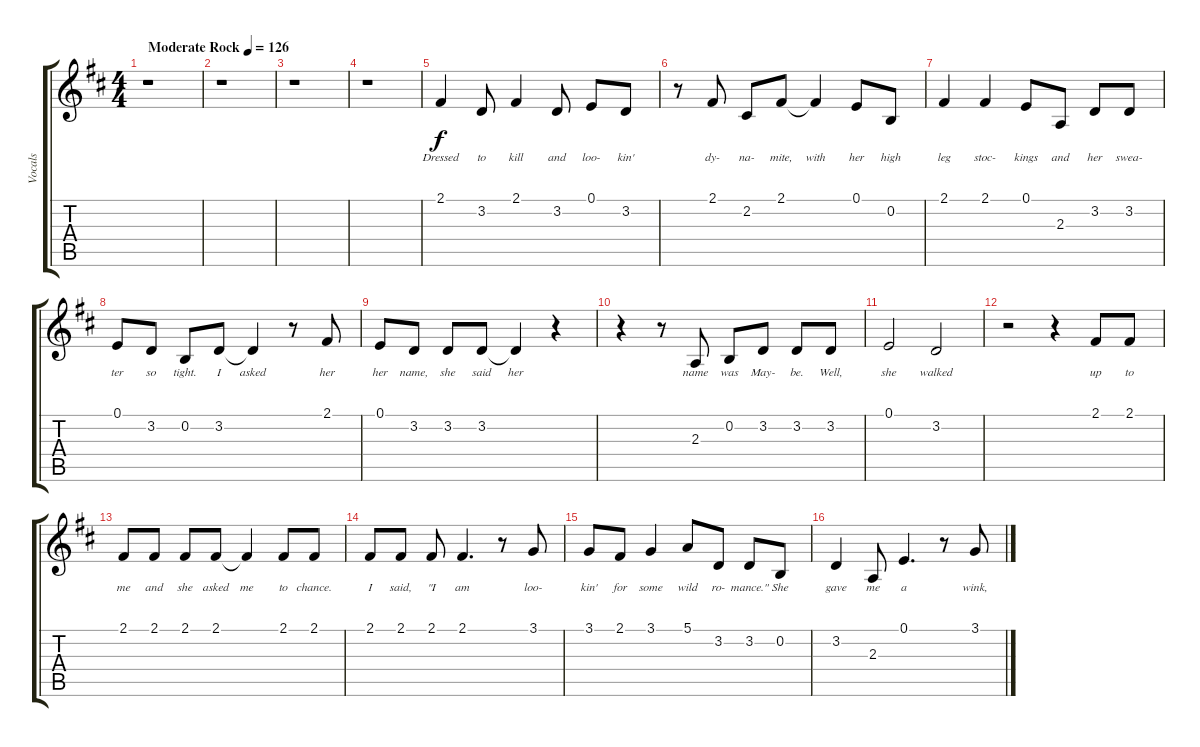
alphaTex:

\track ("Vocals" "Vocals") {instrument englishhorn}
\staff {score tabs}
\tuning (E4 B3 G3 D3 A2 E2) {hide}
\ts (4 4)
\tempo (126 "Moderate Rock")
\clef g2
\ks d
r.1{dy f instrument englishhorn} |
r.1 |
r.1 |
r.1 |
2.1.4{lyrics (0 "Dressed") lyrics (1 "") lyrics (2 "") lyrics (3 "") lyrics (4 "")} 3.2.8{lyrics (0 "to") lyrics (1 "") lyrics (2 "") lyrics (3 "") lyrics (4 "")} 2.1.4{lyrics (0 "kill") lyrics (1 "") lyrics (2 "") lyrics (3 "") lyrics (4 "")} 3.2.8{lyrics (0 "and") lyrics (1 "") lyrics (2 "") lyrics (3 "") lyrics (4 "")} 0.1.8{lyrics (0 "loo-") lyrics (1 "") lyrics (2 "") lyrics (3 "") lyrics (4 "")} 3.2.8{lyrics (0 "kin'") lyrics (1 "") lyrics (2 "") lyrics (3 "") lyrics (4 "")} |
r.8 2.1.8{lyrics (0 "dy-") lyrics (1 "") lyrics (2 "") lyrics (3 "") lyrics (4 "")} 2.2.8{lyrics (0 "na-") lyrics (1 "") lyrics (2 "") lyrics (3 "") lyrics (4 "")} 2.1.8{lyrics (0 "mite,") lyrics (1 "") lyrics (2 "") lyrics (3 "") lyrics (4 "")} 2.1{t}.4{lyrics (0 "with") lyrics (1 "") lyrics (2 "") lyrics (3 "") lyrics (4 "")} 0.1.8{lyrics (0 "her") lyrics (1 "") lyrics (2 "") lyrics (3 "") lyrics (4 "")} 0.2.8{lyrics (0 "high") lyrics (1 "") lyrics (2 "") lyrics (3 "") lyrics (4 "")} |
2.1.4{lyrics (0 "leg") lyrics (1 "") lyrics (2 "") lyrics (3 "") lyrics (4 "")} 2.1.4{lyrics (0 "stoc-") lyrics (1 "") lyrics (2 "") lyrics (3 "") lyrics (4 "")} 0.1.8{lyrics (0 "kings") lyrics (1 "") lyrics (2 "") lyrics (3 "") lyrics (4 "")} 2.3.8{lyrics (0 "and") lyrics (1 "") lyrics (2 "") lyrics (3 "") lyrics (4 "")} 3.2.8{lyrics (0 "her") lyrics (1 "") lyrics (2 "") lyrics (3 "") lyrics (4 "")} 3.2.8{lyrics (0 "swea-") lyrics (1 "") lyrics (2 "") lyrics (3 "") lyrics (4 "")} |
0.1.8{lyrics (0 "ter") lyrics (1 "") lyrics (2 "") lyrics (3 "") lyrics (4 "")} 3.2.8{lyrics (0 "so") lyrics (1 "") lyrics (2 "") lyrics (3 "") lyrics (4 "")} 0.2.8{lyrics (0 "tight.") lyrics (1 "") lyrics (2 "") lyrics (3 "") lyrics (4 "")} 3.2.8{lyrics (0 "I") lyrics (1 "") lyrics (2 "") lyrics (3 "") lyrics (4 "")} 3.2{t}.4{lyrics (0 "asked") lyrics (1 "") lyrics (2 "") lyrics (3 "") lyrics (4 "")} r.8 2.1.8{lyrics (0 "her") lyrics (1 "") lyrics (2 "") lyrics (3 "") lyrics (4 "")} |
0.1.8{lyrics (0 "her") lyrics (1 "") lyrics (2 "") lyrics (3 "") lyrics (4 "")} 3.2.8{lyrics (0 "name,") lyrics (1 "") lyrics (2 "") lyrics (3 "") lyrics (4 "")} 3.2.8{lyrics (0 "she") lyrics (1 "") lyrics (2 "") lyrics (3 "") lyrics (4 "")} 3.2.8{lyrics (0 "said") lyrics (1 "") lyrics (2 "") lyrics (3 "") lyrics (4 "")} 3.2{t}.4{lyrics (0 "her") lyrics (1 "") lyrics (2 "") lyrics (3 "") lyrics (4 "")} r.4 |
r.4 r.8 2.3.8{lyrics (0 "name") lyrics (1 "") lyrics (2 "") lyrics (3 "") lyrics (4 "")} 0.2.8{lyrics (0 "was") lyrics (1 "") lyrics (2 "") lyrics (3 "") lyrics (4 "")} 3.2.8{lyrics (0 "May-") lyrics (1 "") lyrics (2 "") lyrics (3 "") lyrics (4 "")} 3.2.8{lyrics (0 "be.") lyrics (1 "") lyrics (2 "") lyrics (3 "") lyrics (4 "")} 3.2.8{lyrics (0 "Well,") lyrics (1 "") lyrics (2 "") lyrics (3 "") lyrics (4 "")} |
0.1.2{lyrics (0 "she") lyrics (1 "") lyrics (2 "") lyrics (3 "") lyrics (4 "")} 3.2.2{lyrics (0 "walked") lyrics (1 "") lyrics (2 "") lyrics (3 "") lyrics (4 "")} |
r.2 r.4 2.1.8{lyrics (0 "up") lyrics (1 "") lyrics (2 "") lyrics (3 "") lyrics (4 "")} 2.1.8{lyrics (0 "to") lyrics (1 "") lyrics (2 "") lyrics (3 "") lyrics (4 "")} |
2.1.8{lyrics (0 "me") lyrics (1 "") lyrics (2 "") lyrics (3 "") lyrics (4 "")} 2.1.8{lyrics (0 "and") lyrics (1 "") lyrics (2 "") lyrics (3 "") lyrics (4 "")} 2.1.8{lyrics (0 "she") lyrics (1 "") lyrics (2 "") lyrics (3 "") lyrics (4 "")} 2.1.8{lyrics (0 "asked") lyrics (1 "") lyrics (2 "") lyrics (3 "") lyrics (4 "")} 2.1{t}.4{lyrics (0 "me") lyrics (1 "") lyrics (2 "") lyrics (3 "") lyrics (4 "")} 2.1.8{lyrics (0 "to") lyrics (1 "") lyrics (2 "") lyrics (3 "") lyrics (4 "")} 2.1.8{lyrics (0 "chance.") lyrics (1 "") lyrics (2 "") lyrics (3 "") lyrics (4 "")} |
2.1.8{lyrics (0 "I") lyrics (1 "") lyrics (2 "") lyrics (3 "") lyrics (4 "")} 2.1.8{lyrics (0 "said,") lyrics (1 "") lyrics (2 "") lyrics (3 "") lyrics (4 "")} 2.1.8{lyrics (0 "\"I") lyrics (1 "") lyrics (2 "") lyrics (3 "") lyrics (4 "")} 2.1.4{d lyrics (0 "am") lyrics (1 "") lyrics (2 "") lyrics (3 "") lyrics (4 "")} r.8 3.1.8{lyrics (0 "loo-") lyrics (1 "") lyrics (2 "") lyrics (3 "") lyrics (4 "")} |
3.1.8{lyrics (0 "kin'") lyrics (1 "") lyrics (2 "") lyrics (3 "") lyrics (4 "")} 2.1.8{lyrics (0 "for") lyrics (1 "") lyrics (2 "") lyrics (3 "") lyrics (4 "")} 3.1.4{lyrics (0 "some") lyrics (1 "") lyrics (2 "") lyrics (3 "") lyrics (4 "")} 5.1.8{lyrics (0 "wild") lyrics (1 "") lyrics (2 "") lyrics (3 "") lyrics (4 "")} 3.2.8{lyrics (0 "ro-") lyrics (1 "") lyrics (2 "") lyrics (3 "") lyrics (4 "")} 3.2.8{lyrics (0 "mance.\"") lyrics (1 "") lyrics (2 "") lyrics (3 "") lyrics (4 "")} 0.2.8{lyrics (0 "She") lyrics (1 "") lyrics (2 "") lyrics (3 "") lyrics (4 "")} |
3.2.4{lyrics (0 "gave") lyrics (1 "") lyrics (2 "") lyrics (3 "") lyrics (4 "")} 2.3.8{lyrics (0 "me") lyrics (1 "") lyrics (2 "") lyrics (3 "") lyrics (4 "")} 0.1.4{d lyrics (0 "a") lyrics (1 "") lyrics (2 "") lyrics (3 "") lyrics (4 "")} r.8 3.1.8{lyrics (0 "wink,") lyrics (1 "") lyrics (2 "") lyrics (3 "") lyrics (4 "")}
